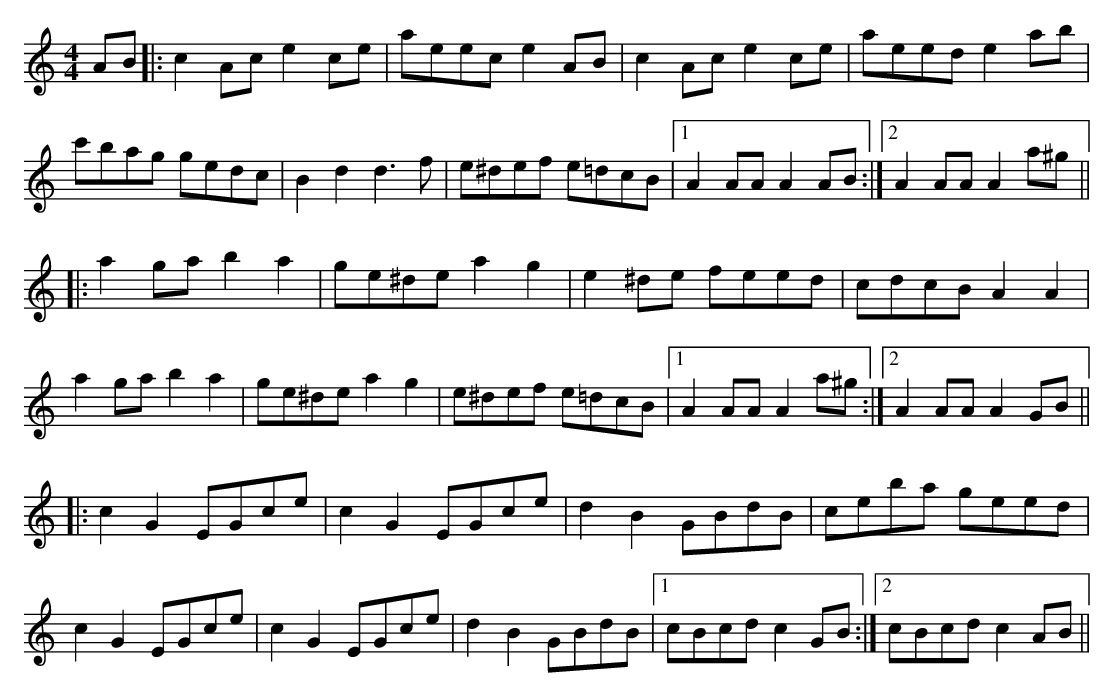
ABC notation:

X:1
M:4/4
K:Amin
AB|:c2Ac e2ce|aeec e2AB|c2Ac e2ce|aeed e2ab|
c'bag gedc|B2d2 d3f|e^def e=dcB|1 A2AA A2AB:|2 A2AA A2a^g||
|:a2ga b2a2|ge^de a2g2|e2 ^de feed|cdcB A2A2|
a2ga b2a2|ge^de a2 g2|e^def e=dcB|1 A2AA A2a^g:|2 A2AA A2GB||
|:c2G2 EGce|c2G2 EGce|d2B2 GBdB|ceba geed|
c2G2 EGce|c2G2 EGce|d2B2 GBdB|1 cBcd c2GB:|2 cBcd c2AB||
